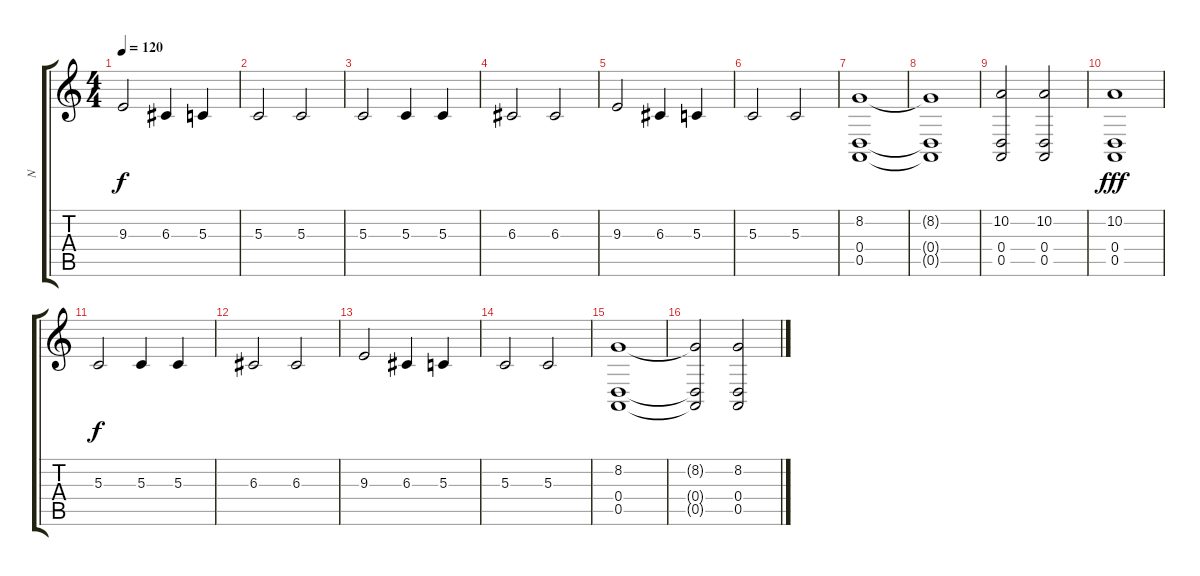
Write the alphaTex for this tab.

\track ("N" "N") {instrument shamisen}
\staff {score tabs}
\tuning (E4 B3 G3 D3 A2 E2) {hide}
\ts (4 4)
\tempo 120
\clef g2
\ks c
9.3.2{dy f} 6.3.4 5.3.4 |
5.3.2 5.3.2 |
5.3.2 5.3.4 5.3.4 |
6.3.2 6.3.2 |
9.3.2 6.3.4 5.3.4 |
5.3.2 5.3.2 |
(8.2 0.4 0.5).1{instrument choiraahs} |
(8.2{t} 0.4{t} 0.5{t}).1 |
(10.2 0.4 0.5).2 (10.2 0.4 0.5).2 |
(10.2 0.4 0.5).1{dy fff instrument tubularbells} |
5.3.2{dy f} 5.3.4 5.3.4 |
6.3.2 6.3.2 |
9.3.2 6.3.4 5.3.4 |
5.3.2 5.3.2 |
(8.2 0.4 0.5).1{instrument choiraahs} |
(8.2{t} 0.4{t} 0.5{t}).2 (8.2 0.4 0.5).2
